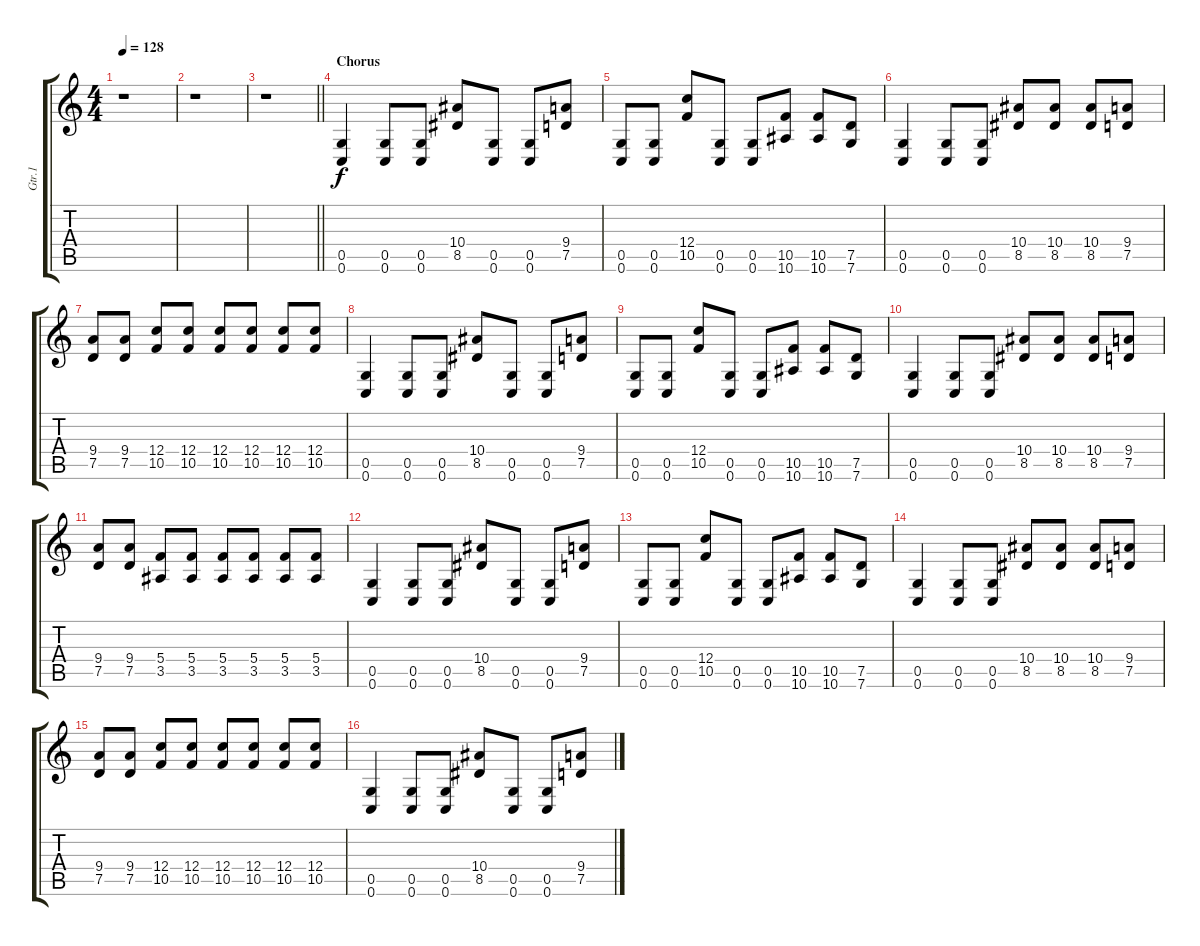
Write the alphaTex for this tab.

\track ("Gtr.1" "Gtr.1") {instrument distortionguitar}
\staff {score tabs}
\tuning (D4 A3 F3 C3 G2 C2) {hide}
\ts (4 4)
\tempo 128
\clef g2
\ks c
r.1{dy f} |
r.1 |
\barLineRight lightlight
r.1 |
\section ("" "Chorus")
(0.5 0.6).4 (0.5 0.6).8 (0.5 0.6).8 (10.4 8.5).8 (0.5 0.6).8 (0.5 0.6).8 (9.4 7.5).8 |
(0.5 0.6).8 (0.5 0.6).8 (12.4 10.5).8 (0.5 0.6).8 (0.5 0.6).8 (10.5 10.6).8 (10.5 10.6).8 (7.5 7.6).8 |
(0.5 0.6).4 (0.5 0.6).8 (0.5 0.6).8 (10.4 8.5).8 (10.4 8.5).8 (10.4 8.5).8 (9.4 7.5).8 |
(9.4 7.5).8 (9.4 7.5).8 (12.4 10.5).8 (12.4 10.5).8 (12.4 10.5).8 (12.4 10.5).8 (12.4 10.5).8 (12.4 10.5).8 |
(0.5 0.6).4 (0.5 0.6).8 (0.5 0.6).8 (10.4 8.5).8 (0.5 0.6).8 (0.5 0.6).8 (9.4 7.5).8 |
(0.5 0.6).8 (0.5 0.6).8 (12.4 10.5).8 (0.5 0.6).8 (0.5 0.6).8 (10.5 10.6).8 (10.5 10.6).8 (7.5 7.6).8 |
(0.5 0.6).4 (0.5 0.6).8 (0.5 0.6).8 (10.4 8.5).8 (10.4 8.5).8 (10.4 8.5).8 (9.4 7.5).8 |
(9.4 7.5).8 (9.4 7.5).8 (5.4 3.5).8 (5.4 3.5).8 (5.4 3.5).8 (5.4 3.5).8 (5.4 3.5).8 (5.4 3.5).8 |
(0.5 0.6).4 (0.5 0.6).8 (0.5 0.6).8 (10.4 8.5).8 (0.5 0.6).8 (0.5 0.6).8 (9.4 7.5).8 |
(0.5 0.6).8 (0.5 0.6).8 (12.4 10.5).8 (0.5 0.6).8 (0.5 0.6).8 (10.5 10.6).8 (10.5 10.6).8 (7.5 7.6).8 |
(0.5 0.6).4 (0.5 0.6).8 (0.5 0.6).8 (10.4 8.5).8 (10.4 8.5).8 (10.4 8.5).8 (9.4 7.5).8 |
(9.4 7.5).8 (9.4 7.5).8 (12.4 10.5).8 (12.4 10.5).8 (12.4 10.5).8 (12.4 10.5).8 (12.4 10.5).8 (12.4 10.5).8 |
(0.5 0.6).4 (0.5 0.6).8 (0.5 0.6).8 (10.4 8.5).8 (0.5 0.6).8 (0.5 0.6).8 (9.4 7.5).8
